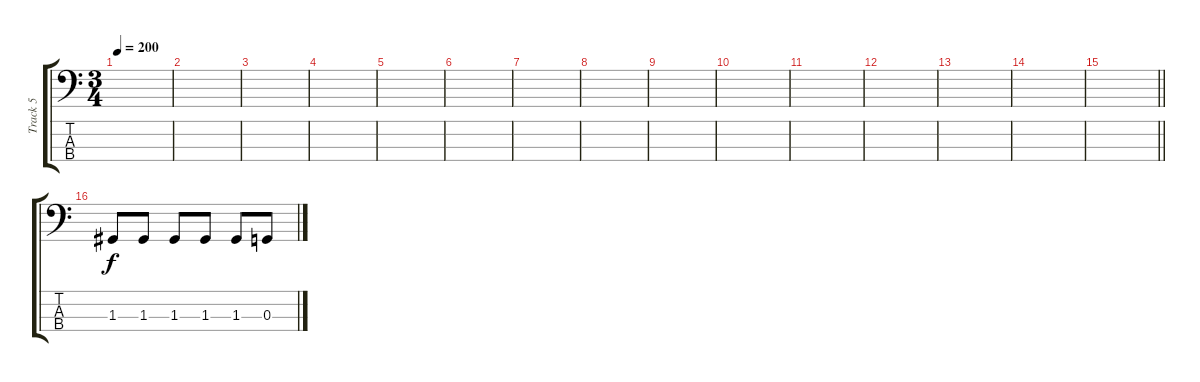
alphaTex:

\track ("Track 5" "Track 5") {instrument electricbassfinger}
\staff {score tabs}
\tuning (F2 C2 G1 C1) {hide}
\ts (3 4)
\tempo 200
\clef f4
\ks c
|
|
|
|
|
|
|
|
|
|
|
|
|
|
\barLineRight lightlight
|
1.3.8 1.3.8 1.3.8 1.3.8 1.3.8 0.3.8
